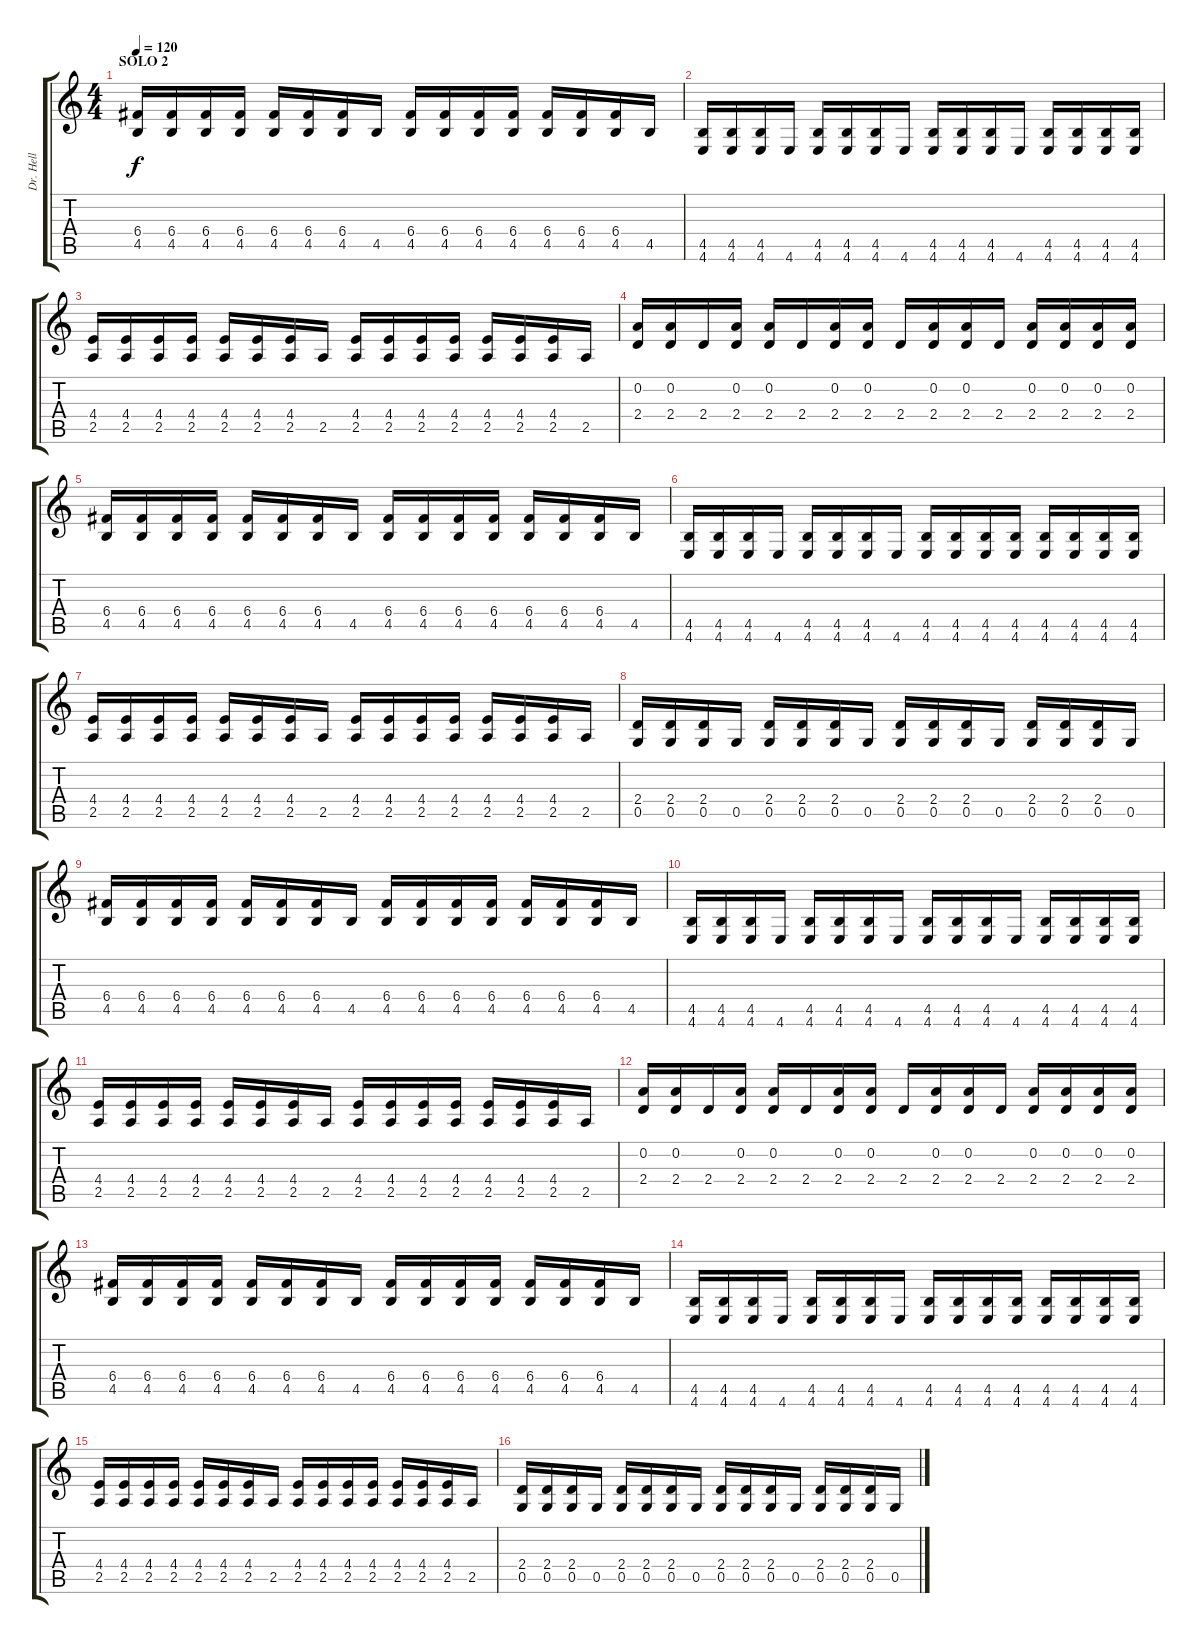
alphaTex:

\track ("Dr. Hell" "Dr. Hell") {instrument distortionguitar}
\staff {score tabs}
\tuning (D4 A3 F3 C3 G2 C2) {hide}
\ts (4 4)
\section ("" "SOLO 2")
\tempo 120
\clef g2
\ks c
(6.4 4.5).16{dy f} (6.4 4.5).16 (6.4 4.5).16 (6.4 4.5).16 (6.4 4.5).16 (6.4 4.5).16 (6.4 4.5).16 4.5.16 (6.4 4.5).16 (6.4 4.5).16 (6.4 4.5).16 (6.4 4.5).16 (6.4 4.5).16 (6.4 4.5).16 (6.4 4.5).16 4.5.16 |
(4.5 4.6).16 (4.5 4.6).16 (4.5 4.6).16 4.6.16 (4.5 4.6).16 (4.5 4.6).16 (4.5 4.6).16 4.6.16 (4.5 4.6).16 (4.5 4.6).16 (4.5 4.6).16 4.6.16 (4.5 4.6).16 (4.5 4.6).16 (4.5 4.6).16 (4.5 4.6).16 |
(4.4 2.5).16 (4.4 2.5).16 (4.4 2.5).16 (4.4 2.5).16 (4.4 2.5).16 (4.4 2.5).16 (4.4 2.5).16 2.5.16 (4.4 2.5).16 (4.4 2.5).16 (4.4 2.5).16 (4.4 2.5).16 (4.4 2.5).16 (4.4 2.5).16 (4.4 2.5).16 2.5.16 |
(0.2 2.4).16 (0.2 2.4).16 2.4.16 (0.2 2.4).16 (0.2 2.4).16 2.4.16 (0.2 2.4).16 (0.2 2.4).16 2.4.16 (0.2 2.4).16 (0.2 2.4).16 2.4.16 (0.2 2.4).16 (0.2 2.4).16 (0.2 2.4).16 (0.2 2.4).16 |
(6.4 4.5).16 (6.4 4.5).16 (6.4 4.5).16 (6.4 4.5).16 (6.4 4.5).16 (6.4 4.5).16 (6.4 4.5).16 4.5.16 (6.4 4.5).16 (6.4 4.5).16 (6.4 4.5).16 (6.4 4.5).16 (6.4 4.5).16 (6.4 4.5).16 (6.4 4.5).16 4.5.16 |
(4.5 4.6).16 (4.5 4.6).16 (4.5 4.6).16 4.6.16 (4.5 4.6).16 (4.5 4.6).16 (4.5 4.6).16 4.6.16 (4.5 4.6).16 (4.5 4.6).16 (4.5 4.6).16 (4.5 4.6).16 (4.5 4.6).16 (4.5 4.6).16 (4.5 4.6).16 (4.5 4.6).16 |
(4.4 2.5).16 (4.4 2.5).16 (4.4 2.5).16 (4.4 2.5).16 (4.4 2.5).16 (4.4 2.5).16 (4.4 2.5).16 2.5.16 (4.4 2.5).16 (4.4 2.5).16 (4.4 2.5).16 (4.4 2.5).16 (4.4 2.5).16 (4.4 2.5).16 (4.4 2.5).16 2.5.16 |
(2.4 0.5).16 (2.4 0.5).16 (2.4 0.5).16 0.5.16 (2.4 0.5).16 (2.4 0.5).16 (2.4 0.5).16 0.5.16 (2.4 0.5).16 (2.4 0.5).16 (2.4 0.5).16 0.5.16 (2.4 0.5).16 (2.4 0.5).16 (2.4 0.5).16 0.5.16 |
(6.4 4.5).16 (6.4 4.5).16 (6.4 4.5).16 (6.4 4.5).16 (6.4 4.5).16 (6.4 4.5).16 (6.4 4.5).16 4.5.16 (6.4 4.5).16 (6.4 4.5).16 (6.4 4.5).16 (6.4 4.5).16 (6.4 4.5).16 (6.4 4.5).16 (6.4 4.5).16 4.5.16 |
(4.5 4.6).16 (4.5 4.6).16 (4.5 4.6).16 4.6.16 (4.5 4.6).16 (4.5 4.6).16 (4.5 4.6).16 4.6.16 (4.5 4.6).16 (4.5 4.6).16 (4.5 4.6).16 4.6.16 (4.5 4.6).16 (4.5 4.6).16 (4.5 4.6).16 (4.5 4.6).16 |
(4.4 2.5).16 (4.4 2.5).16 (4.4 2.5).16 (4.4 2.5).16 (4.4 2.5).16 (4.4 2.5).16 (4.4 2.5).16 2.5.16 (4.4 2.5).16 (4.4 2.5).16 (4.4 2.5).16 (4.4 2.5).16 (4.4 2.5).16 (4.4 2.5).16 (4.4 2.5).16 2.5.16 |
(0.2 2.4).16 (0.2 2.4).16 2.4.16 (0.2 2.4).16 (0.2 2.4).16 2.4.16 (0.2 2.4).16 (0.2 2.4).16 2.4.16 (0.2 2.4).16 (0.2 2.4).16 2.4.16 (0.2 2.4).16 (0.2 2.4).16 (0.2 2.4).16 (0.2 2.4).16 |
(6.4 4.5).16 (6.4 4.5).16 (6.4 4.5).16 (6.4 4.5).16 (6.4 4.5).16 (6.4 4.5).16 (6.4 4.5).16 4.5.16 (6.4 4.5).16 (6.4 4.5).16 (6.4 4.5).16 (6.4 4.5).16 (6.4 4.5).16 (6.4 4.5).16 (6.4 4.5).16 4.5.16 |
(4.5 4.6).16 (4.5 4.6).16 (4.5 4.6).16 4.6.16 (4.5 4.6).16 (4.5 4.6).16 (4.5 4.6).16 4.6.16 (4.5 4.6).16 (4.5 4.6).16 (4.5 4.6).16 (4.5 4.6).16 (4.5 4.6).16 (4.5 4.6).16 (4.5 4.6).16 (4.5 4.6).16 |
(4.4 2.5).16 (4.4 2.5).16 (4.4 2.5).16 (4.4 2.5).16 (4.4 2.5).16 (4.4 2.5).16 (4.4 2.5).16 2.5.16 (4.4 2.5).16 (4.4 2.5).16 (4.4 2.5).16 (4.4 2.5).16 (4.4 2.5).16 (4.4 2.5).16 (4.4 2.5).16 2.5.16 |
(2.4 0.5).16 (2.4 0.5).16 (2.4 0.5).16 0.5.16 (2.4 0.5).16 (2.4 0.5).16 (2.4 0.5).16 0.5.16 (2.4 0.5).16 (2.4 0.5).16 (2.4 0.5).16 0.5.16 (2.4 0.5).16 (2.4 0.5).16 (2.4 0.5).16 0.5.16
